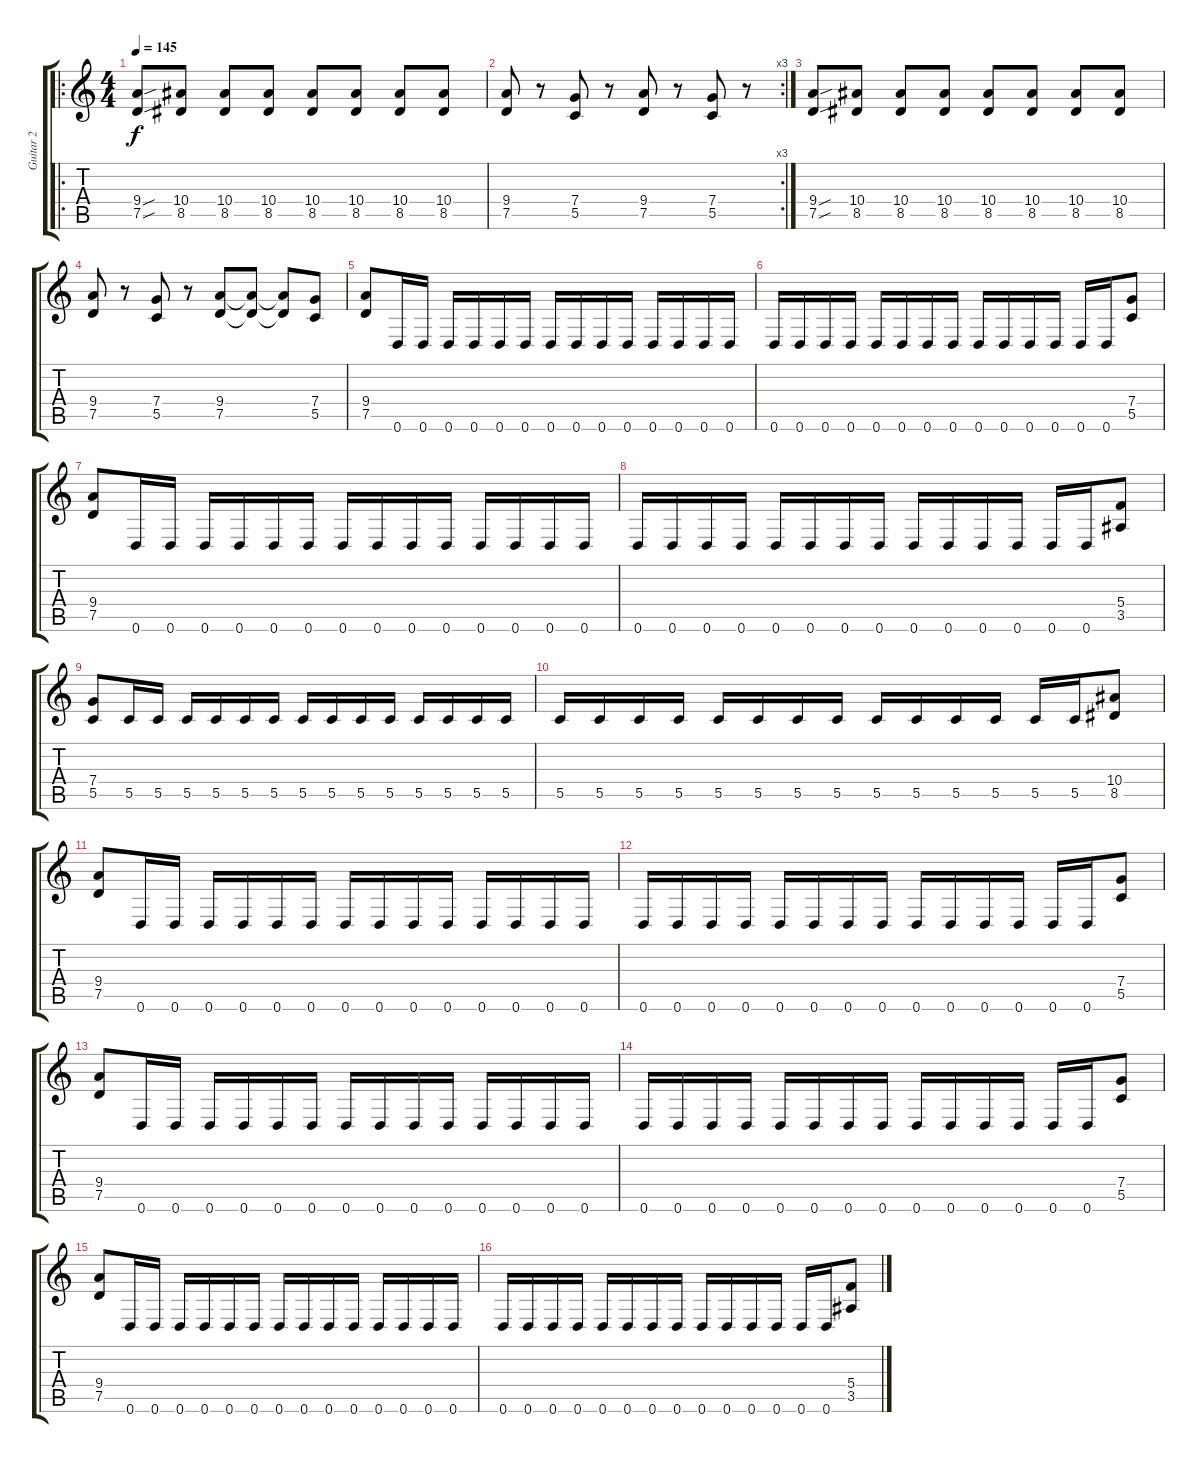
\track ("Guitar 2" "Guitar 2") {instrument distortionguitar}
\staff {score tabs}
\tuning (D4 A3 F3 C3 G2 D2) {hide}
\ro
\ts (4 4)
\tempo 145
\clef g2
\ks c
(9.4{sou} 7.5{sou}).8{dy f instrument distortionguitar} (10.4 8.5).8 (10.4 8.5).8 (10.4 8.5).8 (10.4 8.5).8 (10.4 8.5).8 (10.4 8.5).8 (10.4 8.5).8 |
\rc 3
(9.4 7.5).8 r.8 (7.4 5.5).8 r.8 (9.4 7.5).8 r.8 (7.4 5.5).8 r.8 |
(9.4{sou} 7.5{sou}).8 (10.4 8.5).8 (10.4 8.5).8 (10.4 8.5).8 (10.4 8.5).8 (10.4 8.5).8 (10.4 8.5).8 (10.4 8.5).8 |
(9.4 7.5).8 r.8 (7.4 5.5).8 r.8 (9.4 7.5).8 (9.4{t} 7.5{t}).8 (9.4{t} 7.5{t}).8 (7.4 5.5).8 |
(9.4 7.5).8 0.6.16 0.6.16 0.6.16 0.6.16 0.6.16 0.6.16 0.6.16 0.6.16 0.6.16 0.6.16 0.6.16 0.6.16 0.6.16 0.6.16 |
0.6.16 0.6.16 0.6.16 0.6.16 0.6.16 0.6.16 0.6.16 0.6.16 0.6.16 0.6.16 0.6.16 0.6.16 0.6.16 0.6.16 (7.4 5.5).8 |
(9.4 7.5).8 0.6.16 0.6.16 0.6.16 0.6.16 0.6.16 0.6.16 0.6.16 0.6.16 0.6.16 0.6.16 0.6.16 0.6.16 0.6.16 0.6.16 |
0.6.16 0.6.16 0.6.16 0.6.16 0.6.16 0.6.16 0.6.16 0.6.16 0.6.16 0.6.16 0.6.16 0.6.16 0.6.16 0.6.16 (5.4 3.5).8 |
(7.4 5.5).8 5.5.16 5.5.16 5.5.16 5.5.16 5.5.16 5.5.16 5.5.16 5.5.16 5.5.16 5.5.16 5.5.16 5.5.16 5.5.16 5.5.16 |
5.5.16 5.5.16 5.5.16 5.5.16 5.5.16 5.5.16 5.5.16 5.5.16 5.5.16 5.5.16 5.5.16 5.5.16 5.5.16 5.5.16 (10.4 8.5).8 |
(9.4 7.5).8 0.6.16 0.6.16 0.6.16 0.6.16 0.6.16 0.6.16 0.6.16 0.6.16 0.6.16 0.6.16 0.6.16 0.6.16 0.6.16 0.6.16 |
0.6.16 0.6.16 0.6.16 0.6.16 0.6.16 0.6.16 0.6.16 0.6.16 0.6.16 0.6.16 0.6.16 0.6.16 0.6.16 0.6.16 (7.4 5.5).8 |
(9.4 7.5).8 0.6.16 0.6.16 0.6.16 0.6.16 0.6.16 0.6.16 0.6.16 0.6.16 0.6.16 0.6.16 0.6.16 0.6.16 0.6.16 0.6.16 |
0.6.16 0.6.16 0.6.16 0.6.16 0.6.16 0.6.16 0.6.16 0.6.16 0.6.16 0.6.16 0.6.16 0.6.16 0.6.16 0.6.16 (7.4 5.5).8 |
(9.4 7.5).8 0.6.16 0.6.16 0.6.16 0.6.16 0.6.16 0.6.16 0.6.16 0.6.16 0.6.16 0.6.16 0.6.16 0.6.16 0.6.16 0.6.16 |
0.6.16 0.6.16 0.6.16 0.6.16 0.6.16 0.6.16 0.6.16 0.6.16 0.6.16 0.6.16 0.6.16 0.6.16 0.6.16 0.6.16 (5.4 3.5).8
